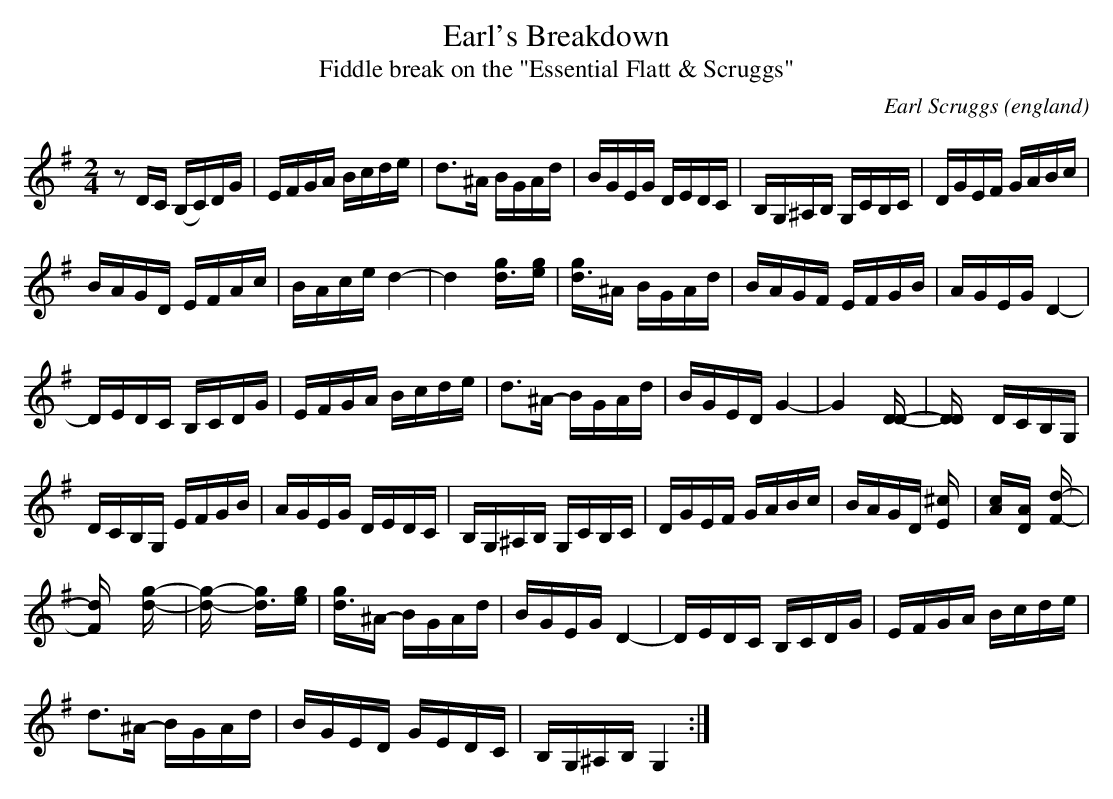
X:1
M:2/4
T:Earl's Breakdown
T:Fiddle break on the "Essential Flatt & Scruggs"
O:england
C:Earl Scruggs
K:G
z2DC (B,C)DG | EFGA Bcde | d3^A BGAd |\
BGEG DEDC | B,G,^A,B, G,CB,C | DGEF GABc |
BAGD EFAc | BAce d4 - | d4 [d3g][eg] |\
[d3g]^A BGAd | BAGF EFGB | AGEG D4 - |
DEDC B,CDG | EFGA Bcde | d3^A - BGAd |\
BGED G4 - | G4 [D4D] - | [D4D] DCB,G, |
DCB,G, EFGB | AGEG DEDC | B,G,^A,B, G,CB,C |\
DGEF GABc | BAGD [E4^c] | [A2c][D2A] [F4d] - |
[F4d] [d4g] - | [d4g] - [d3g][eg] | [d3g]^A - BGAd |\
BGEG D4 - | DEDC B,CDG | EFGA Bcde |
d3^A - BGAd | BGED GEDC | B,G,^A,B, G,4 :|
